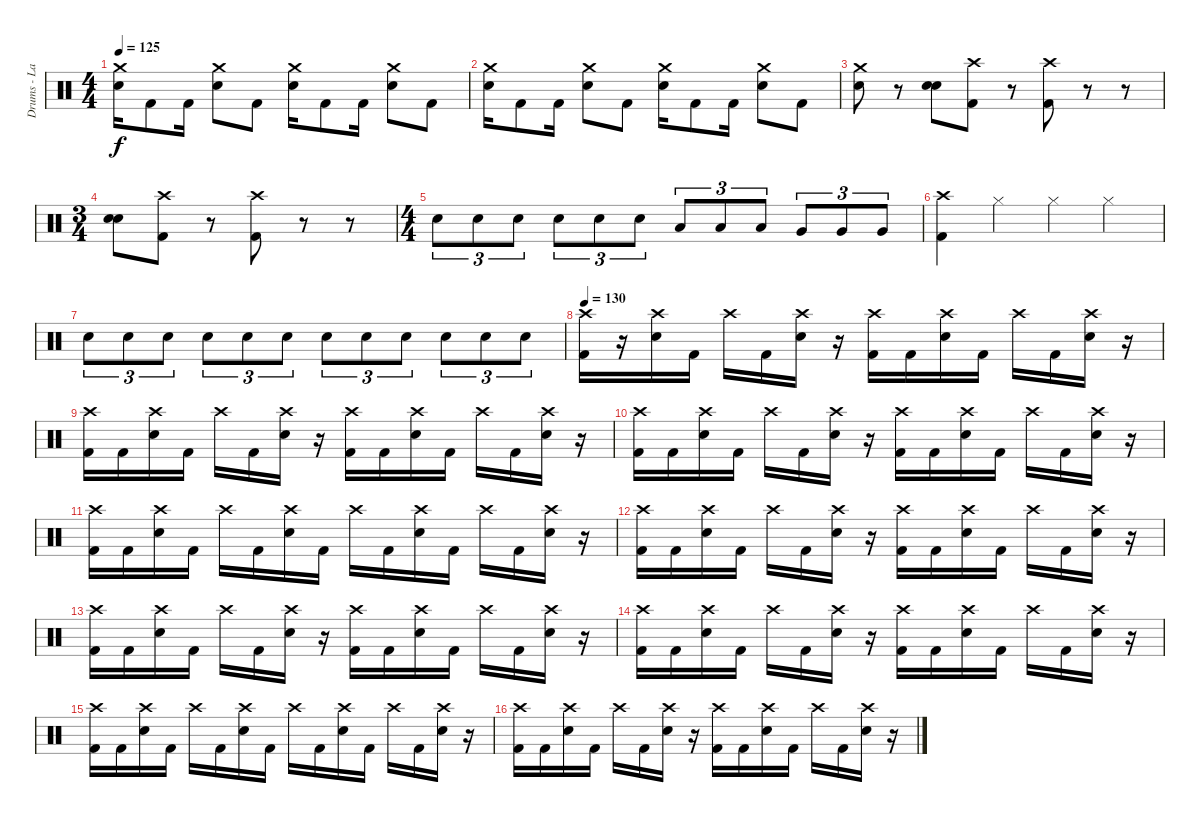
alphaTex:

\track ("Drums - Lars" "Drums - La") {instrument percussion}
\staff {score}
\articulation defaults
\ts (4 4)
\tempo 125
\clef neutral
\ks c
("Crash medium (hit)" "Electric Snare (hit)").16{dy f} "Kick (hit) 2".8 "Kick (hit) 2".16 ("Crash medium (hit)" "Electric Snare (hit)").8 "Kick (hit) 2".8 ("Crash medium (hit)" "Electric Snare (hit)").16 "Kick (hit) 2".8 "Kick (hit) 2".16 ("Crash medium (hit)" "Electric Snare (hit)").8 "Kick (hit) 2".8 |
("Crash medium (hit)" "Electric Snare (hit)").16 "Kick (hit) 2".8 "Kick (hit) 2".16 ("Crash medium (hit)" "Electric Snare (hit)").8 "Kick (hit) 2".8 ("Crash medium (hit)" "Electric Snare (hit)").16 "Kick (hit) 2".8 "Kick (hit) 2".16 ("Crash medium (hit)" "Electric Snare (hit)").8 "Kick (hit) 2".8 |
("Crash medium (hit)" "Electric Snare (hit)").8 r.8 ("Electric Snare (hit)" "Electric Snare (hit)").8 ("Crash high (hit)" "Kick (hit) 2").8 r.8 ("Crash high (hit)" "Kick (hit) 2").8 r.8 r.8 |
\ts (3 4)
("Electric Snare (hit)" "Electric Snare (hit)").8 ("Crash high (hit)" "Kick (hit) 2").8 r.8 ("Crash high (hit)" "Kick (hit) 2").8 r.8 r.8 |
\ts (4 4)
"Electric Snare (hit)".8{tu (3 2)} "Electric Snare (hit)".8{tu (3 2)} "Electric Snare (hit)".8{tu (3 2)} "Electric Snare (hit)".8{tu (3 2)} "Electric Snare (hit)".8{tu (3 2)} "Electric Snare (hit)".8{tu (3 2)} "Low Tom (hit)".8{tu (3 2)} "Low Tom (hit)".8{tu (3 2)} "Low Tom (hit)".8{tu (3 2)} "Very Low Tom (hit)".8{tu (3 2)} "Very Low Tom (hit)".8{tu (3 2)} "Very Low Tom (hit)".8{tu (3 2)} |
("Crash high (hit)" "Kick (hit) 2").4 "Hi-Hat (closed)".4 "Hi-Hat (closed)".4 "Hi-Hat (closed)".4 |
"Electric Snare (hit)".8{tu (3 2)} "Electric Snare (hit)".8{tu (3 2)} "Electric Snare (hit)".8{tu (3 2)} "Electric Snare (hit)".8{tu (3 2)} "Electric Snare (hit)".8{tu (3 2)} "Electric Snare (hit)".8{tu (3 2)} "Electric Snare (hit)".8{tu (3 2)} "Electric Snare (hit)".8{tu (3 2)} "Electric Snare (hit)".8{tu (3 2)} "Electric Snare (hit)".8{tu (3 2)} "Electric Snare (hit)".8{tu (3 2)} "Electric Snare (hit)".8{tu (3 2)} |
\tempo 130
("Crash high (hit)" "Kick (hit) 2").16 r.16 ("Crash high (hit)" "Electric Snare (hit)").16 "Kick (hit) 2".16 "Crash high (hit)".16 "Kick (hit) 2".16 ("Crash high (hit)" "Electric Snare (hit)").16 r.16 ("Crash high (hit)" "Kick (hit) 2").16 "Kick (hit) 2".16 ("Crash high (hit)" "Electric Snare (hit)").16 "Kick (hit) 2".16 "Crash high (hit)".16 "Kick (hit) 2".16 ("Crash high (hit)" "Electric Snare (hit)").16 r.16 |
("Crash high (hit)" "Kick (hit) 2").16 "Kick (hit) 2".16 ("Crash high (hit)" "Electric Snare (hit)").16 "Kick (hit) 2".16 "Crash high (hit)".16 "Kick (hit) 2".16 ("Crash high (hit)" "Electric Snare (hit)").16 r.16 ("Crash high (hit)" "Kick (hit) 2").16 "Kick (hit) 2".16 ("Crash high (hit)" "Electric Snare (hit)").16 "Kick (hit) 2".16 "Crash high (hit)".16 "Kick (hit) 2".16 ("Crash high (hit)" "Electric Snare (hit)").16 r.16 |
("Crash high (hit)" "Kick (hit) 2").16 "Kick (hit) 2".16 ("Crash high (hit)" "Electric Snare (hit)").16 "Kick (hit) 2".16 "Crash high (hit)".16 "Kick (hit) 2".16 ("Crash high (hit)" "Electric Snare (hit)").16 r.16 ("Crash high (hit)" "Kick (hit) 2").16 "Kick (hit) 2".16 ("Crash high (hit)" "Electric Snare (hit)").16 "Kick (hit) 2".16 "Crash high (hit)".16 "Kick (hit) 2".16 ("Crash high (hit)" "Electric Snare (hit)").16 r.16 |
("Crash high (hit)" "Kick (hit) 2").16 "Kick (hit) 2".16 ("Crash high (hit)" "Electric Snare (hit)").16 "Kick (hit) 2".16 "Crash high (hit)".16 "Kick (hit) 2".16 ("Crash high (hit)" "Electric Snare (hit)").16 "Kick (hit) 2".16 "Crash high (hit)".16 "Kick (hit) 2".16 ("Crash high (hit)" "Electric Snare (hit)").16 "Kick (hit) 2".16 "Crash high (hit)".16 "Kick (hit) 2".16 ("Crash high (hit)" "Electric Snare (hit)").16 r.16 |
("Crash high (hit)" "Kick (hit) 2").16 "Kick (hit) 2".16 ("Crash high (hit)" "Electric Snare (hit)").16 "Kick (hit) 2".16 "Crash high (hit)".16 "Kick (hit) 2".16 ("Crash high (hit)" "Electric Snare (hit)").16 r.16 ("Crash high (hit)" "Kick (hit) 2").16 "Kick (hit) 2".16 ("Crash high (hit)" "Electric Snare (hit)").16 "Kick (hit) 2".16 "Crash high (hit)".16 "Kick (hit) 2".16 ("Crash high (hit)" "Electric Snare (hit)").16 r.16 |
("Crash high (hit)" "Kick (hit) 2").16 "Kick (hit) 2".16 ("Crash high (hit)" "Electric Snare (hit)").16 "Kick (hit) 2".16 "Crash high (hit)".16 "Kick (hit) 2".16 ("Crash high (hit)" "Electric Snare (hit)").16 r.16 ("Crash high (hit)" "Kick (hit) 2").16 "Kick (hit) 2".16 ("Crash high (hit)" "Electric Snare (hit)").16 "Kick (hit) 2".16 "Crash high (hit)".16 "Kick (hit) 2".16 ("Crash high (hit)" "Electric Snare (hit)").16 r.16 |
("Crash high (hit)" "Kick (hit) 2").16 "Kick (hit) 2".16 ("Crash high (hit)" "Electric Snare (hit)").16 "Kick (hit) 2".16 "Crash high (hit)".16 "Kick (hit) 2".16 ("Crash high (hit)" "Electric Snare (hit)").16 r.16 ("Crash high (hit)" "Kick (hit) 2").16 "Kick (hit) 2".16 ("Crash high (hit)" "Electric Snare (hit)").16 "Kick (hit) 2".16 "Crash high (hit)".16 "Kick (hit) 2".16 ("Crash high (hit)" "Electric Snare (hit)").16 r.16 |
("Crash high (hit)" "Kick (hit) 2").16 "Kick (hit) 2".16 ("Crash high (hit)" "Electric Snare (hit)").16 "Kick (hit) 2".16 "Crash high (hit)".16 "Kick (hit) 2".16 ("Crash high (hit)" "Electric Snare (hit)").16 "Kick (hit) 2".16 "Crash high (hit)".16 "Kick (hit) 2".16 ("Crash high (hit)" "Electric Snare (hit)").16 "Kick (hit) 2".16 "Crash high (hit)".16 "Kick (hit) 2".16 ("Crash high (hit)" "Electric Snare (hit)").16 r.16 |
("Crash high (hit)" "Kick (hit) 2").16 "Kick (hit) 2".16 ("Crash high (hit)" "Electric Snare (hit)").16 "Kick (hit) 2".16 "Crash high (hit)".16 "Kick (hit) 2".16 ("Crash high (hit)" "Electric Snare (hit)").16 r.16 ("Crash high (hit)" "Kick (hit) 2").16 "Kick (hit) 2".16 ("Crash high (hit)" "Electric Snare (hit)").16 "Kick (hit) 2".16 "Crash high (hit)".16 "Kick (hit) 2".16 ("Crash high (hit)" "Electric Snare (hit)").16 r.16
